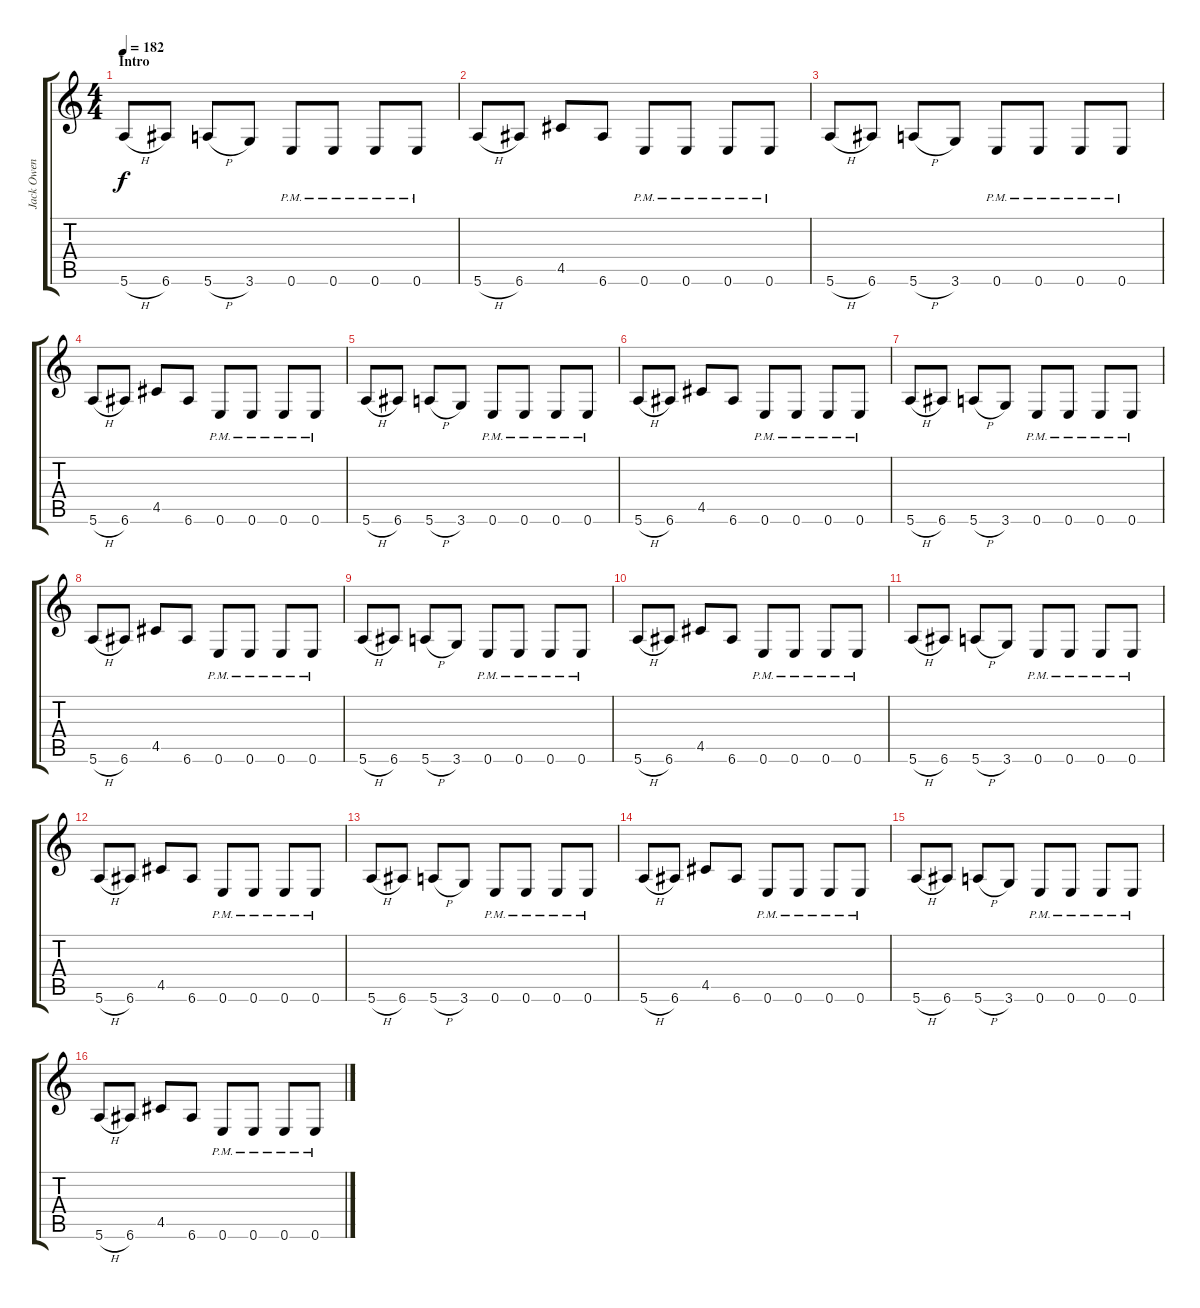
\track ("Jack Owen" "Jack Owen") {instrument distortionguitar}
\staff {score tabs}
\tuning (E4 B3 G3 D3 A2 E2) {hide}
\ts (4 4)
\section ("" "Intro")
\tempo 182
\clef g2
\ks c
5.6{h}.8{dy f instrument distortionguitar} 6.6.8 5.6{h}.8 3.6.8 0.6{pm}.8 0.6{pm}.8 0.6{pm}.8 0.6{pm}.8 |
5.6{h}.8 6.6.8 4.5.8 6.6.8 0.6{pm}.8 0.6{pm}.8 0.6{pm}.8 0.6{pm}.8 |
5.6{h}.8 6.6.8 5.6{h}.8 3.6.8 0.6{pm}.8 0.6{pm}.8 0.6{pm}.8 0.6{pm}.8 |
5.6{h}.8 6.6.8 4.5.8 6.6.8 0.6{pm}.8 0.6{pm}.8 0.6{pm}.8 0.6{pm}.8 |
5.6{h}.8 6.6.8 5.6{h}.8 3.6.8 0.6{pm}.8 0.6{pm}.8 0.6{pm}.8 0.6{pm}.8 |
5.6{h}.8 6.6.8 4.5.8 6.6.8 0.6{pm}.8 0.6{pm}.8 0.6{pm}.8 0.6{pm}.8 |
5.6{h}.8 6.6.8 5.6{h}.8 3.6.8 0.6{pm}.8 0.6{pm}.8 0.6{pm}.8 0.6{pm}.8 |
5.6{h}.8 6.6.8 4.5.8 6.6.8 0.6{pm}.8 0.6{pm}.8 0.6{pm}.8 0.6{pm}.8 |
5.6{h}.8 6.6.8 5.6{h}.8 3.6.8 0.6{pm}.8 0.6{pm}.8 0.6{pm}.8 0.6{pm}.8 |
5.6{h}.8 6.6.8 4.5.8 6.6.8 0.6{pm}.8 0.6{pm}.8 0.6{pm}.8 0.6{pm}.8 |
5.6{h}.8 6.6.8 5.6{h}.8 3.6.8 0.6{pm}.8 0.6{pm}.8 0.6{pm}.8 0.6{pm}.8 |
5.6{h}.8 6.6.8 4.5.8 6.6.8 0.6{pm}.8 0.6{pm}.8 0.6{pm}.8 0.6{pm}.8 |
5.6{h}.8 6.6.8 5.6{h}.8 3.6.8 0.6{pm}.8 0.6{pm}.8 0.6{pm}.8 0.6{pm}.8 |
5.6{h}.8 6.6.8 4.5.8 6.6.8 0.6{pm}.8 0.6{pm}.8 0.6{pm}.8 0.6{pm}.8 |
5.6{h}.8 6.6.8 5.6{h}.8 3.6.8 0.6{pm}.8 0.6{pm}.8 0.6{pm}.8 0.6{pm}.8 |
5.6{h}.8 6.6.8 4.5.8 6.6.8 0.6{pm}.8 0.6{pm}.8 0.6{pm}.8 0.6{pm}.8
